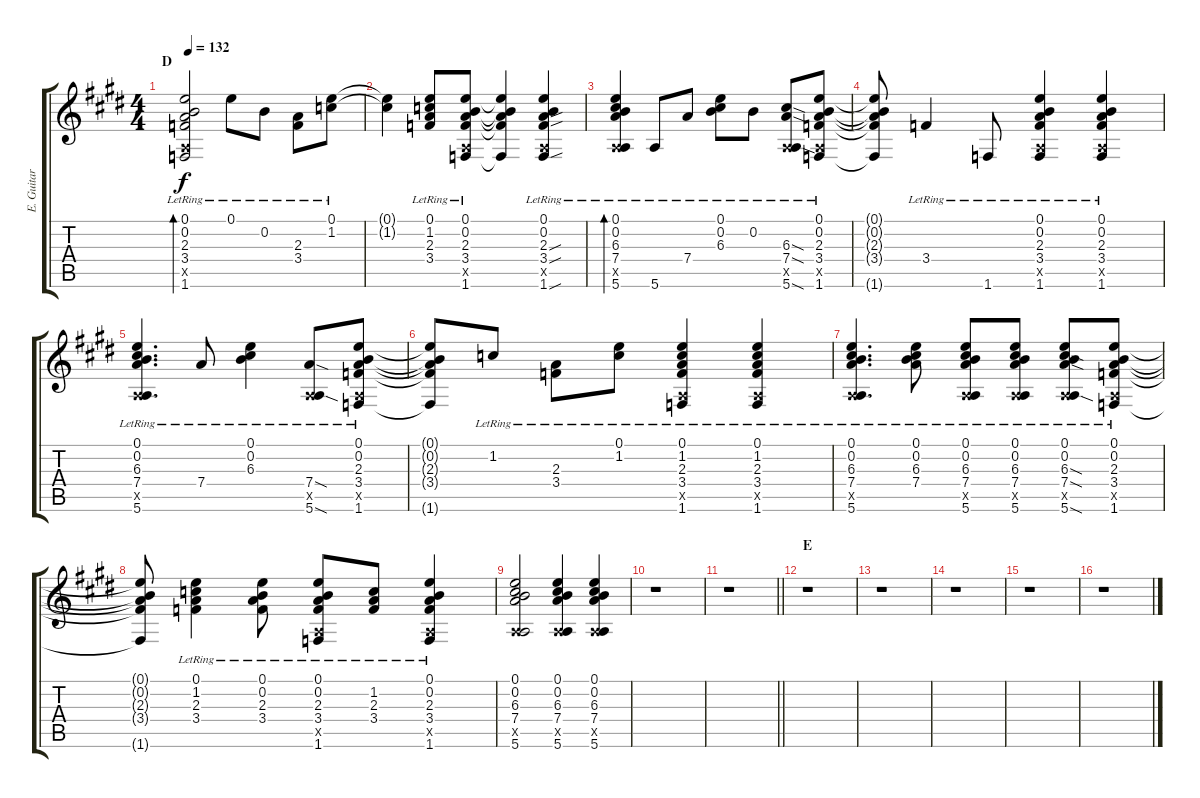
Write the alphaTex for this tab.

\track ("E. Guitar I" "E. Guitar ") {instrument electricguitarjazz}
\staff {score tabs}
\tuning (E4 B3 G3 D3 A2 E2) {hide}
\ts (4 4)
\section ("" "D")
\tempo 132
\clef g2
\ks e
(0.1{lr} 0.2{lr} 2.3{lr} 3.4{lr} 0.5{x} 1.6{lr}).2{bd 120 dy f} 0.1{lr}.8 0.2{lr}.8 (2.3{lr} 3.4{lr}).8 (0.1{lr} 1.2{lr}).8 |
(0.1{t} 1.2{t}).4 (0.1{lr} 1.2{lr} 2.3{lr} 3.4{lr}).8 (0.1{lr} 0.2{lr} 2.3{lr} 3.4{lr} 0.5{x} 1.6{lr}).8 (0.1{t} 0.2{t} 2.3{t} 3.4{t} 1.6{t}).4 (0.1{lr} 0.2{lr} 2.3{sou lr} 3.4{sou lr} 0.5{x} 1.6{sou lr}).4 |
(0.1{lr} 0.2{lr} 6.3{lr} 7.4{lr} 0.5{x} 5.6{lr}).4{bd 120} 5.6{lr}.8 7.4{lr}.8 (0.1{lr} 0.2{lr} 6.3{lr}).8 0.2{lr}.8 (6.3{sod lr} 7.4{sod lr} 0.5{x} 5.6{sod lr}).8 (0.1{lr} 0.2{lr} 2.3{lr} 3.4{lr} 0.5{x} 1.6{lr}).8 |
(0.1{t} 0.2{t} 2.3{t} 3.4{t} 1.6{t}).8 3.4{lr}.4 1.6{lr}.8 (0.1{lr} 0.2{lr} 2.3{lr} 3.4{lr} 0.5{x} 1.6{lr}).4 (0.1{lr} 0.2{lr} 2.3{lr} 3.4{lr} 0.5{x} 1.6{lr}).4 |
(0.1{lr} 0.2{lr} 6.3{lr} 7.4{lr} 0.5{x} 5.6{lr}).4{d} 7.4{lr}.8 (0.1{lr} 0.2{lr} 6.3{lr}).4 (7.4{sod lr} 0.5{x} 5.6{sod lr}).8 (0.1{lr} 0.2{lr} 2.3{lr} 3.4{lr} 0.5{x} 1.6{lr}).8 |
(0.1{t} 0.2{t} 2.3{t} 3.4{t} 1.6{t}).8 1.2{lr}.8 (2.3{lr} 3.4{lr}).8 (0.1{lr} 1.2{lr}).8 (0.1{lr} 1.2{lr} 2.3{lr} 3.4{lr} 0.5{x} 1.6{lr}).4 (0.1{lr} 1.2{lr} 2.3{lr} 3.4{lr} 0.5{x} 1.6{lr}).4 |
(0.1{lr} 0.2{lr} 6.3{lr} 7.4{lr} 0.5{x} 5.6{lr}).4{d} (0.1{lr} 0.2{lr} 6.3{lr} 7.4{lr}).8 (0.1{lr} 0.2{lr} 6.3{lr} 7.4{lr} 0.5{x} 5.6{lr}).8 (0.1{lr} 0.2{lr} 6.3{lr} 7.4{lr} 0.5{x} 5.6{lr}).8 (0.1{lr} 0.2{lr} 6.3{sod lr} 7.4{sod lr} 0.5{x} 5.6{sod lr}).8 (0.1{lr} 0.2{lr} 2.3{lr} 3.4{lr} 0.5{x} 1.6{lr}).8 |
(0.1{t} 0.2{t} 2.3{t} 3.4{t} 1.6{t}).8 (0.1{lr} 1.2{lr} 2.3{lr} 3.4{lr}).4 (0.1{lr} 0.2{lr} 2.3{lr} 3.4{lr}).8 (0.1{lr} 0.2{lr} 2.3{lr} 3.4{lr} 0.5{x} 1.6{lr}).8 (1.2{lr} 2.3{lr} 3.4{lr}).8 (0.1{lr} 0.2{lr} 2.3{lr} 3.4{lr} 0.5{x} 1.6{lr}).4 |
(0.1 0.2 6.3 7.4 0.5{x} 5.6).2 (0.1 0.2 6.3 7.4 0.5{x} 5.6).4 (0.1 0.2 6.3 7.4 0.5{x} 5.6).4 |
r.1 |
\barLineRight lightlight
r.1 |
\section ("" "E")
r.1 |
r.1 |
r.1 |
r.1 |
r.1
